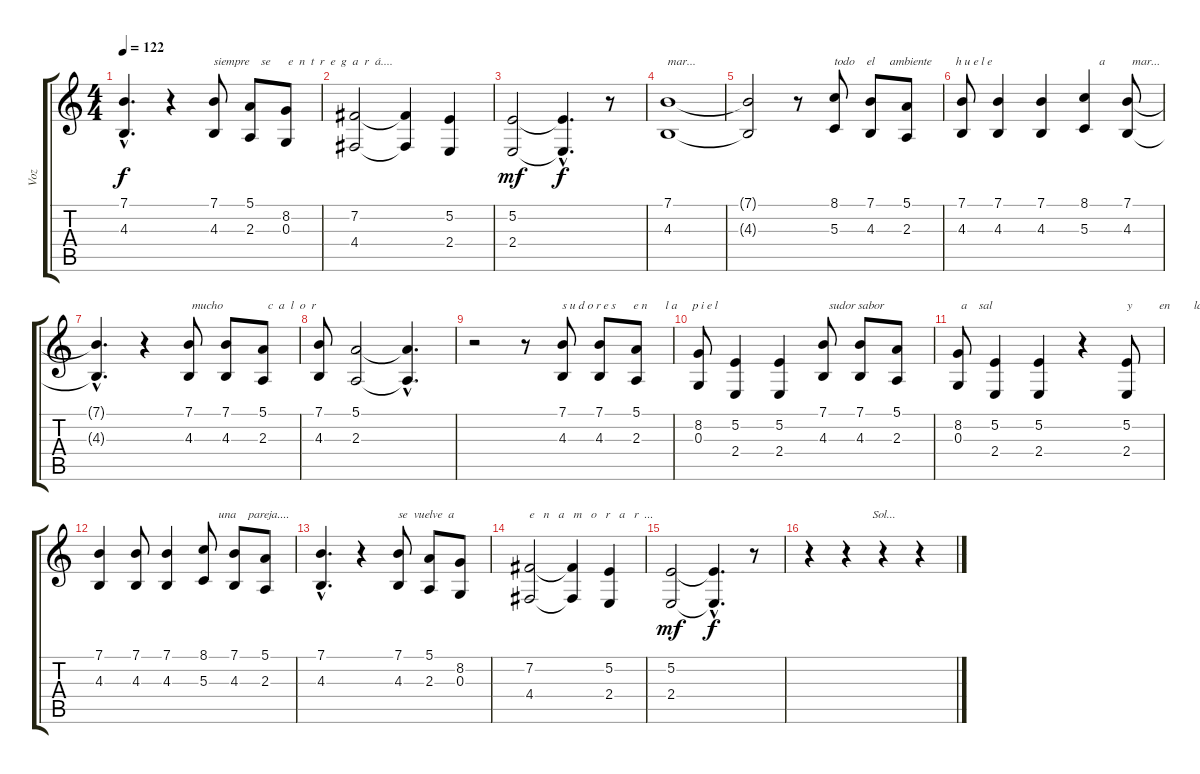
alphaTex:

\track ("Voz" "Voz") {instrument clarinet}
\staff {score tabs}
\tuning (E4 B3 G3 D3 A2 E2) {hide}
\ts (4 4)
\tempo 122
\clef g2
\ks c
(7.1{hac} 4.3{hac}).4{d dy f} r.4 (7.1 4.3).8{txt "siempre    se      e  n  t  r  e  g  a  r  á...."} (5.1 2.3).8 (8.2 0.3).8 |
(7.2 4.4).2 (7.2{t} 4.4{t}).4 (5.2 2.4).4 |
(5.2 2.4).2{dy mf} (5.2{hac t} 2.4{hac t}).4{d dy f} r.8 |
(7.1 4.3).1{txt "mar..."} |
(7.1{t} 4.3{t}).2 r.8 (8.1 5.3).8{txt "todo    el     ambiente        h u e l e"} (7.1 4.3).8 (5.1 2.3).8 |
(7.1 4.3).8 (7.1 4.3).4 (7.1 4.3).4 (8.1 5.3).4{txt "     a         mar..."} (7.1 4.3).8 |
(7.1{hac t} 4.3{hac t}).4{d} r.4 (7.1 4.3).8{txt " mucho               c  a  l  o  r"} (7.1 4.3).8 (5.1 2.3).8 |
(7.1 4.3).8 (5.1 2.3).2 (5.1{hac t} 2.3{hac t}).4{d} |
r.2 r.8 (7.1 4.3).8{txt "s u d o r e s      e n      l a     p i e l"} (7.1 4.3).8 (5.1 2.3).8 |
(8.2 0.3).8 (5.2 2.4).4 (5.2 2.4).4 (7.1 4.3).8{txt "  sudor sabor"} (7.1 4.3).8 (5.1 2.3).8 |
(8.2 0.3).8{txt " a    sal"} (5.2 2.4).4 (5.2 2.4).4 r.4 (5.2 2.4).8{txt "y         en        la         pista "} |
(7.1 4.3).4 (7.1 4.3).8 (7.1 4.3).4 (8.1 5.3).8{txt "     una    pareja...."} (7.1 4.3).8 (5.1 2.3).8 |
(7.1{hac} 4.3{hac}).4{d} r.4 (7.1 4.3).8{txt "se  vuelve  a"} (5.1 2.3).8 (8.2 0.3).8 |
(7.2 4.4).2{txt "e   n   a   m   o   r   a   r  ..."} (7.2{t} 4.4{t}).4 (5.2 2.4).4 |
(5.2 2.4).2{dy mf} (5.2{hac t} 2.4{hac t}).4{d dy f} r.8 |
r.4{txt "                     Sol..."} r.4 r.4 r.4
